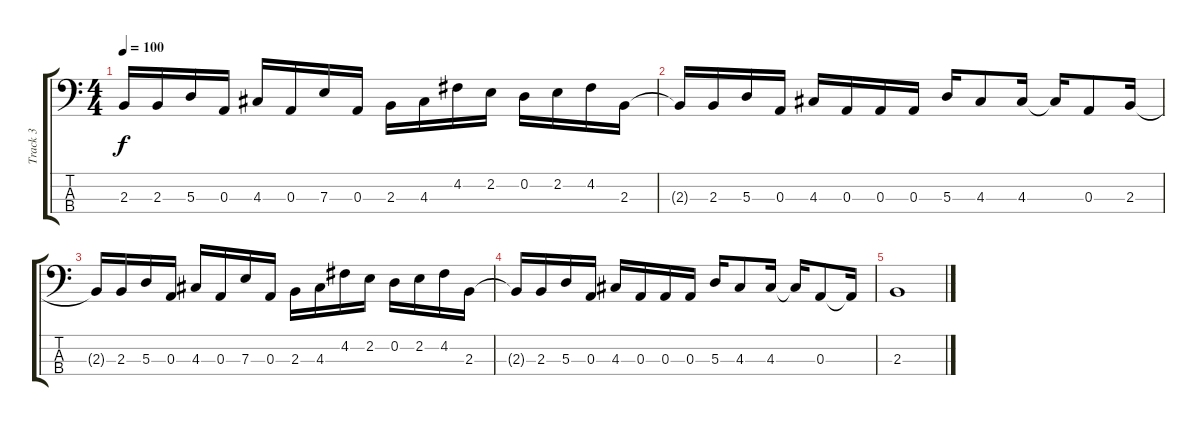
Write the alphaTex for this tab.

\track ("Track 3" "Track 3") {instrument electricbasspick}
\staff {score tabs}
\tuning (G2 D2 A1 E1) {hide}
\ts (4 4)
\tempo 100
\clef f4
\ks c
2.3{t}.16{dy f} 2.3.16 5.3.16 0.3.16 4.3.16 0.3.16 7.3.16 0.3.16 2.3.16 4.3.16 4.2.16 2.2.16 0.2.16 2.2.16 4.2.16 2.3.16 |
2.3{t}.16 2.3.16 5.3.16 0.3.16 4.3.16 0.3.16 0.3.16 0.3.16 5.3.16 4.3.8 4.3.16 4.3{t}.16 0.3.8 2.3.16 |
2.3{t}.16 2.3.16 5.3.16 0.3.16 4.3.16 0.3.16 7.3.16 0.3.16 2.3.16 4.3.16 4.2.16 2.2.16 0.2.16 2.2.16 4.2.16 2.3.16 |
2.3{t}.16 2.3.16 5.3.16 0.3.16 4.3.16 0.3.16 0.3.16 0.3.16 5.3.16 4.3.8 4.3.16 4.3{t}.16 0.3.8 0.3{t}.16 |
2.3.1
